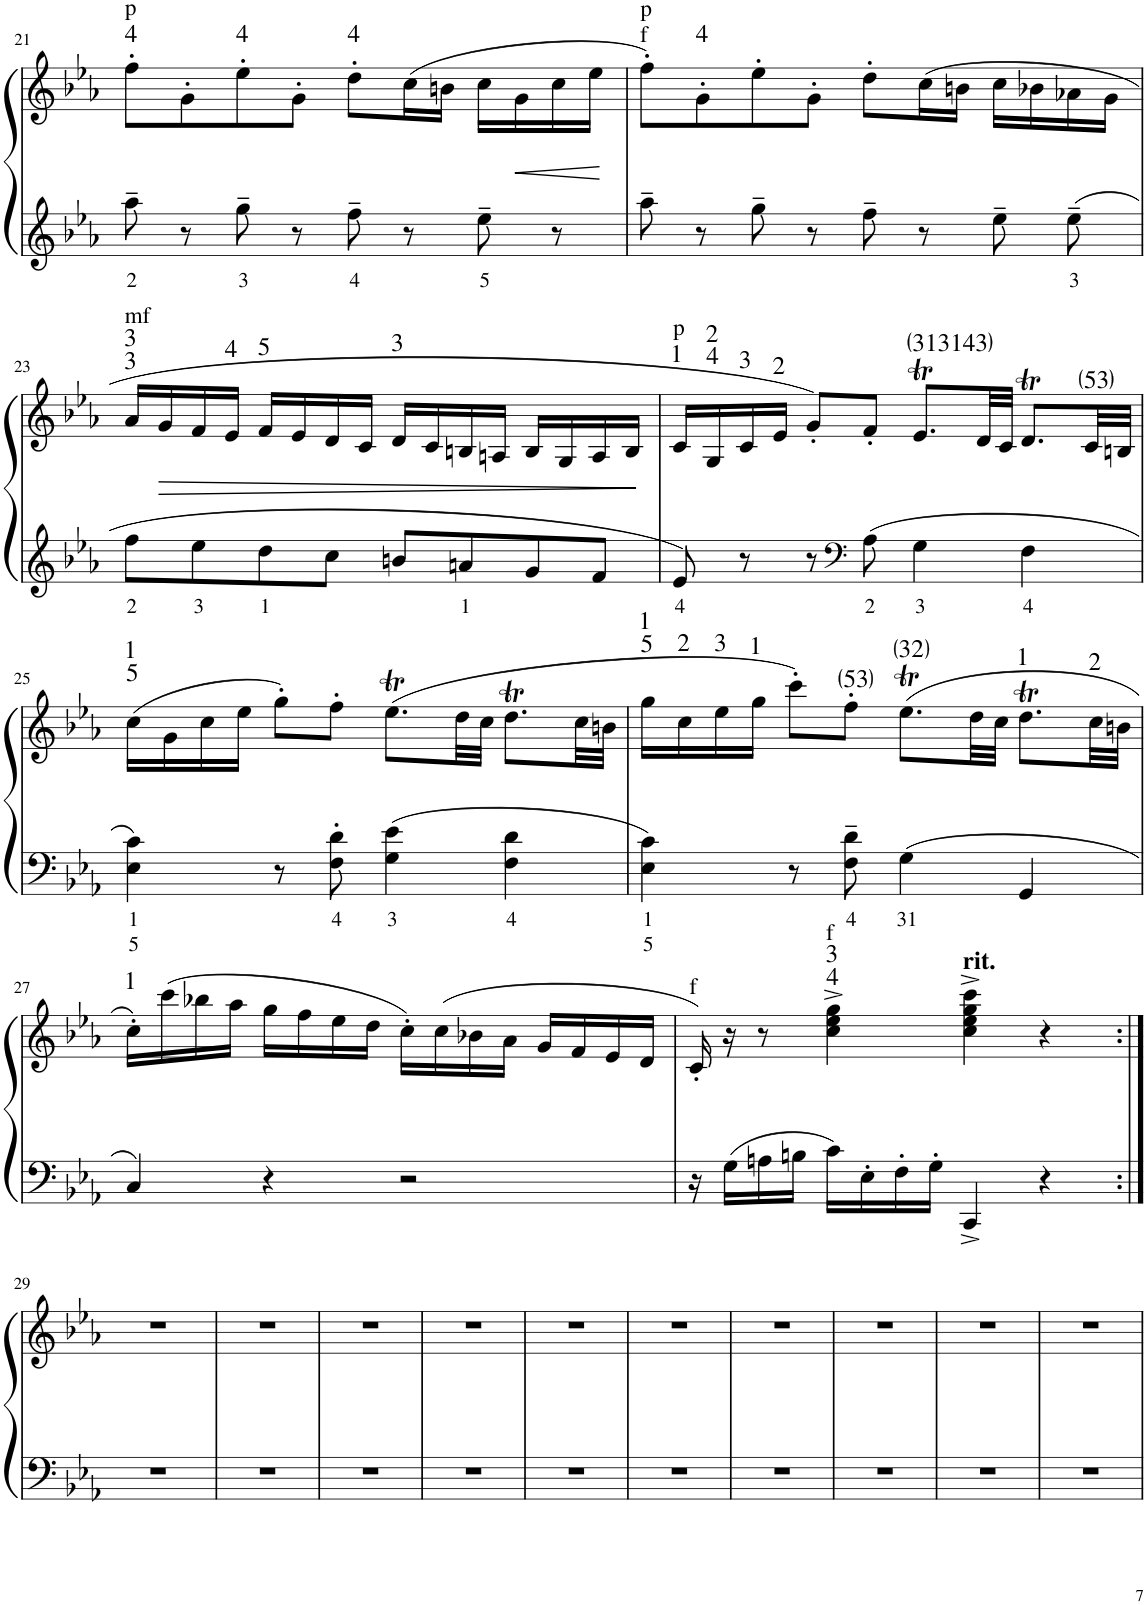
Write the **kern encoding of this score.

**kern	**text	**text	**kern	**dynam	**harte
*part1	*part1	*part1	*part1	*part1	*part1
*staff2	*staff2	*staff2	*staff1	*staff1/2	*
*I"Piano	*	*	*	*	*
*I'Pno	*	*	*	*	*
!!LO:PB:g=z
*clefG2	*	*	*clefG2	*	*
*k[b-e-a-]	*	*	*k[b-e-a-]	*	*
*M4/4	*	*	*M4/4	*	*
*met(c)	*	*	*met(c)	*	*
=21	=21	=21	=21	=21	=21
!	!	!	!LO:TX:a:t=p	!	!
!	!LO:LY:b	!	!	!	!LO:H:kt=4
8aa-~\	2	.	8ff'\L	.	N
8r	.	.	8g'\	.	.
!	!LO:LY:b	!	!	!	!LO:H:kt=4
8gg~\	3	.	8ee-'\	.	N
8r	.	.	8g'\J	.	.
!	!LO:LY:b	!	!	!	!LO:H:kt=4
8ff~\	4	.	8dd'\L	.	N
8r	.	.	(16cc\L	.	.
.	.	.	16bn\JJ	.	.
!	!LO:LY:b	!	!	!	!
8ee-~\	5	.	16cc\LL	.	.
!	!	!	!	!LO:HP:b	!
.	.	.	16g\	<	.
8r	.	.	16cc\	.	.
.	.	.	16ee-\JJ	[	.
=22	=22	=22	=22	=22	=22
!	!	!	!LO:TX:a:t=f	!	!
!	!	!	!LO:TX:a:t=p	!	!
8aa-~\	.	.	8ff'\L)	.	.
!	!	!	!	!	!LO:H:kt=4
8r	.	.	8g'\	.	N
8gg~\	.	.	8ee-'\	.	.
8r	.	.	8g'\J	.	.
8ff~\	.	.	8dd'\L	.	.
8r	.	.	(16cc\L	.	.
.	.	.	16bn\JJ	.	.
8ee-~\	.	.	16cc\LL	.	.
.	.	.	16b-X\	.	.
!	!LO:LY:b	!	!	!	!
8ee-~\	3	.	16a-X\	.	.
.	.	.	16g\JJ	.	.
!!LO:LB:g=z
=23	=23	=23	=23	=23	=23
!	!	!	!LO:TX:a:t=mf	!	!
!	!LO:LY:b	!	!	!	!LO:H:n=1:kt=3
!	!	!	!	!	!LO:H:n=2:kt=3
8ff\L	2	.	16a-/LL	.	N N
!	!	!	!	!LO:HP:b	!
.	.	.	16g/	>	.
!	!LO:LY:b	!	!	!	!
8ee-\	3	.	16f/	.	.
!	!	!	!	!	!LO:H:kt=4
.	.	.	16e-/JJ	.	N
!	!LO:LY:b	!	!	!	!LO:H:kt=5
8dd\	1	.	16f/LL	.	N
.	.	.	16e-/	.	.
8cc\J	.	.	16d/	.	.
.	.	.	16c/JJ	.	.
!	!	!	!	!	!LO:H:kt=3
8bn/L	.	.	16d/LL	.	N
.	.	.	16c/	.	.
!	!LO:LY:b	!	!	!	!
8an/	1	.	16Bn/	.	.
.	.	.	16An/JJ	.	.
8g/	.	.	16B/LL	.	.
.	.	.	16G/	.	.
8f/J	.	.	16A/	.	.
.	.	.	16B/JJ	]	.
=24	=24	=24	=24	=24	=24
!	!	!	!LO:TX:a:t=p	!	!
!	!LO:LY:b	!	!	!	!LO:H:kt=1
8e-/	4	.	16c/LL	.	N
!	!	!	!	!	!LO:H:n=1:kt=4
!	!	!	!	!	!LO:H:n=2:kt=2
.	.	.	16G/	.	N N
!	!	!	!	!	!LO:H:kt=3
8r	.	.	16c/	.	N
!	!	!	!	!	!LO:H:kt=2
.	.	.	16e-/JJ	.	N
8r	.	.	8g'/L)	.	.
*clefF4	*	*	*	*	*
!	!LO:LY:b	!	!	!	!
8A-\	2	.	8f'/J	.	.
!	!LO:LY:b	!	!	!	!LO:H:kt=313143
4G\	3	.	8.e-T/L	.	N
.	.	.	32d/LL	.	.
.	.	.	32c/JJJ	.	.
!	!LO:LY:b	!	!	!	!
4F\	4	.	8.dt/L	.	.
!	!	!	!	!	!LO:H:kt=53
.	.	.	32c/LL	.	N
.	.	.	32Bn/JJJ	.	.
!!LO:LB:g=z
=25	=25	=25	=25	=25	=25
!	!LO:LY:b	!LO:LY:b	!	!	!LO:H:n=1:kt=5
!	!	!	!	!	!LO:H:n=2:kt=1
4E-\ 4c\	1	5	(16cc\LL	.	N N
.	.	.	16g\	.	.
.	.	.	16cc\	.	.
.	.	.	16ee-\JJ	.	.
8r	.	.	8gg'\L)	.	.
!	!LO:LY:b	!	!	!	!
8F\' 8d\'	4	.	8ff'\J	.	.
!	!LO:LY:b	!	!	!	!
4G\ 4e-\	3	.	(8.ee-T\L	.	.
.	.	.	32dd\LL	.	.
.	.	.	32cc\JJJ	.	.
!	!LO:LY:b	!	!	!	!
4F\ 4d\	4	.	8.ddt\L	.	.
.	.	.	32cc\LL	.	.
.	.	.	32bn\JJJ	.	.
=26	=26	=26	=26	=26	=26
!	!LO:LY:b	!LO:LY:b	!	!	!LO:H:n=1:kt=5
!	!	!	!	!	!LO:H:n=2:kt=1
4E-\ 4c\	1	5	16gg\LL	.	N N
!	!	!	!	!	!LO:H:kt=2
.	.	.	16cc\	.	N
!	!	!	!	!	!LO:H:kt=3
.	.	.	16ee-\	.	N
!	!	!	!	!	!LO:H:kt=1
.	.	.	16gg\JJ	.	N
8r	.	.	8ccc'\L)	.	.
!	!LO:LY:b	!	!	!	!LO:H:kt=53
8F\~ 8d\~	4	.	8ff'\J	.	N
!	!LO:LY:b	!	!	!	!LO:H:kt=32
4G\	31	.	(8.ee-T\L	.	N
.	.	.	32dd\LL	.	.
.	.	.	32cc\JJJ	.	.
!	!	!	!	!	!LO:H:kt=1
4GG/	.	.	8.ddt\L	.	N
!	!	!	!	!	!LO:H:kt=2
.	.	.	32cc\LL	.	N
.	.	.	32bn\JJJ	.	.
!!LO:LB:g=z
=27	=27	=27	=27	=27	=27
!	!	!	!	!	!LO:H:kt=1
4C/	.	.	16cc'\LL)	.	N
.	.	.	(16ccc\	.	.
.	.	.	16bb-X\	.	.
.	.	.	16aa-\JJ	.	.
4r	.	.	16gg\LL	.	.
.	.	.	16ff\	.	.
.	.	.	16ee-\	.	.
.	.	.	16dd\JJ	.	.
2r	.	.	16cc'\LL)	.	.
.	.	.	(16cc\	.	.
.	.	.	16b-X\	.	.
.	.	.	16a-\JJ	.	.
.	.	.	16g/LL	.	.
.	.	.	16f/	.	.
.	.	.	16e-/	.	.
.	.	.	16d/JJ	.	.
=28	=28	=28	=28	=28	=28
!	!	!	!LO:TX:a:t=f	!	!
16r	.	.	16c'/)	.	.
16G\LL	.	.	16r	.	.
16An\	.	.	8r	.	.
16Bn\JJ	.	.	.	.	.
!	!	!	!LO:TX:a:t=f	!	!LO:H:n=1:kt=4
!	!	!	!	!	!LO:H:n=2:kt=3
16c\LL	.	.	4cc\^ 4ee-\^ 4gg\^	.	N N
16E-'\	.	.	.	.	.
16F'\	.	.	.	.	.
16G'\JJ	.	.	.	.	.
!	!	!	!LO:TX:a:B:t=rit.	!	!
4CC^/	.	.	4cc\^ 4ee-\^ 4gg\^ 4ccc\^	.	.
4r	.	.	4r	.	.
!!LO:LB:g=z
=29:|!	=29:|!	=29:|!	=29:|!	=29:|!	=29:|!
1r	.	.	1r	.	.
=30	=30	=30	=30	=30	=30
1r	.	.	1r	.	.
=31	=31	=31	=31	=31	=31
1r	.	.	1r	.	.
=32	=32	=32	=32	=32	=32
1r	.	.	1r	.	.
=33	=33	=33	=33	=33	=33
1r	.	.	1r	.	.
=34	=34	=34	=34	=34	=34
1r	.	.	1r	.	.
=35	=35	=35	=35	=35	=35
1r	.	.	1r	.	.
=36	=36	=36	=36	=36	=36
1r	.	.	1r	.	.
=37	=37	=37	=37	=37	=37
1r	.	.	1r	.	.
=38	=38	=38	=38	=38	=38
1r	.	.	1r	.	.
=	=	=	=	=	=
*-	*-	*-	*-	*-	*-
